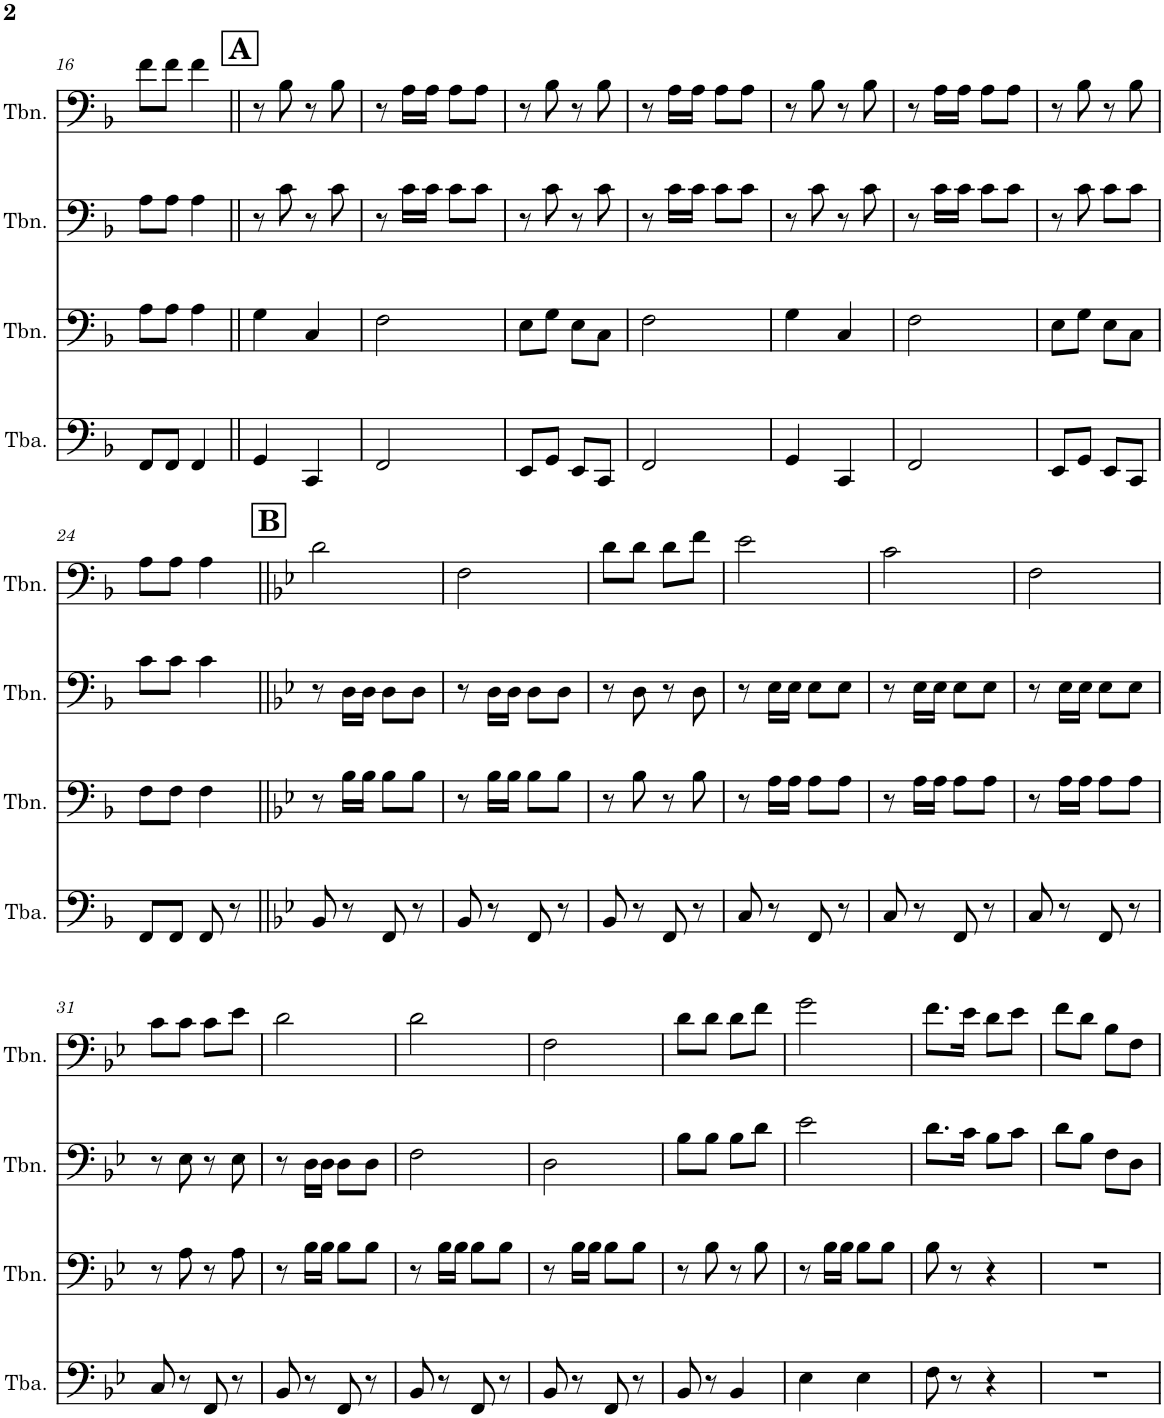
**kern	**kern	**kern	**kern
*part4	*part3	*part2	*part1
*staff4	*staff3	*staff2	*staff1
*I"Tuba	*I"Trombone	*I"Trombone	*I"Trombone
*I'Tba.	*I'Tbn.	*I'Tbn.	*I'Tbn.
!!LO:PB:g=z
*clefF4	*clefF4	*clefF4	*clefF4
*k[b-]	*k[b-]	*k[b-]	*k[b-]
*M2/4	*M2/4	*M2/4	*M2/4
=16	=16	=16	=16
8FF/L	8A\L	8A\L	8f\L
8FF/J	8A\J	8A\J	8f\J
4FF/	4A\	4A\	4f\
!!LO:REH:place=s1:a:B:cj:fs=14:t=A
=17||	=17||	=17||	=17||
4GG/	4G\	8r	8r
.	.	8c\	8B-\
4CC/	4C/	8r	8r
.	.	8c\	8B-\
=18	=18	=18	=18
2FF/	2F\	8r	8r
.	.	16c\LL	16A\LL
.	.	16c\JJ	16A\JJ
.	.	8c\L	8A\L
.	.	8c\J	8A\J
=19	=19	=19	=19
8EE/L	8E\L	8r	8r
8GG/J	8G\J	8c\	8B-\
8EE/L	8E\L	8r	8r
8CC/J	8C\J	8c\	8B-\
=20	=20	=20	=20
2FF/	2F\	8r	8r
.	.	16c\LL	16A\LL
.	.	16c\JJ	16A\JJ
.	.	8c\L	8A\L
.	.	8c\J	8A\J
=21	=21	=21	=21
4GG/	4G\	8r	8r
.	.	8c\	8B-\
4CC/	4C/	8r	8r
.	.	8c\	8B-\
=22	=22	=22	=22
2FF/	2F\	8r	8r
.	.	16c\LL	16A\LL
.	.	16c\JJ	16A\JJ
.	.	8c\L	8A\L
.	.	8c\J	8A\J
=23	=23	=23	=23
8EE/L	8E\L	8r	8r
8GG/J	8G\J	8c\	8B-\
8EE/L	8E\L	8c\L	8r
8CC/J	8C\J	8c\J	8B-\
!!LO:LB:g=z
=24	=24	=24	=24
8FF/L	8F\L	8c\L	8A\L
8FF/J	8F\J	8c\J	8A\J
8FF/	4F\	4c\	4A\
8r	.	.	.
!!LO:REH:place=s1:a:B:cj:fs=14:t=B
=25||	=25||	=25||	=25||
*k[b-e-]	*k[b-e-]	*k[b-e-]	*k[b-e-]
8BB-/	8r	8r	2d\
8r	16B-\LL	16D\LL	.
.	16B-\JJ	16D\JJ	.
8FF/	8B-\L	8D\L	.
8r	8B-\J	8D\J	.
=26	=26	=26	=26
8BB-/	8r	8r	2F\
8r	16B-\LL	16D\LL	.
.	16B-\JJ	16D\JJ	.
8FF/	8B-\L	8D\L	.
8r	8B-\J	8D\J	.
=27	=27	=27	=27
8BB-/	8r	8r	8d\L
8r	8B-\	8D\	8d\J
8FF/	8r	8r	8d\L
8r	8B-\	8D\	8f\J
=28	=28	=28	=28
8C/	8r	8r	2e-\
8r	16A\LL	16E-\LL	.
.	16A\JJ	16E-\JJ	.
8FF/	8A\L	8E-\L	.
8r	8A\J	8E-\J	.
=29	=29	=29	=29
8C/	8r	8r	2c\
8r	16A\LL	16E-\LL	.
.	16A\JJ	16E-\JJ	.
8FF/	8A\L	8E-\L	.
8r	8A\J	8E-\J	.
=30	=30	=30	=30
8C/	8r	8r	2F\
8r	16A\LL	16E-\LL	.
.	16A\JJ	16E-\JJ	.
8FF/	8A\L	8E-\L	.
8r	8A\J	8E-\J	.
!!LO:LB:g=z
=31	=31	=31	=31
8C/	8r	8r	8c\L
8r	8A\	8E-\	8c\J
8FF/	8r	8r	8c\L
8r	8A\	8E-\	8e-\J
=32	=32	=32	=32
8BB-/	8r	8r	2d\
8r	16B-\LL	16D\LL	.
.	16B-\JJ	16D\JJ	.
8FF/	8B-\L	8D\L	.
8r	8B-\J	8D\J	.
=33	=33	=33	=33
8BB-/	8r	2F\	2d\
8r	16B-\LL	.	.
.	16B-\JJ	.	.
8FF/	8B-\L	.	.
8r	8B-\J	.	.
=34	=34	=34	=34
8BB-/	8r	2D\	2F\
8r	16B-\LL	.	.
.	16B-\JJ	.	.
8FF/	8B-\L	.	.
8r	8B-\J	.	.
=35	=35	=35	=35
8BB-/	8r	8B-\L	8d\L
8r	8B-\	8B-\J	8d\J
4BB-/	8r	8B-\L	8d\L
.	8B-\	8d\J	8f\J
=36	=36	=36	=36
4E-\	8r	2e-\	2g\
.	16B-\LL	.	.
.	16B-\JJ	.	.
4E-\	8B-\L	.	.
.	8B-\J	.	.
=37	=37	=37	=37
8F\	8B-\	8.d\L	8.f\L
8r	8r	.	.
.	.	16c\Jk	16e-\Jk
4r	4r	8B-\L	8d\L
.	.	8c\J	8e-\J
=38	=38	=38	=38
2r	2r	8d\L	8f\L
.	.	8B-\J	8d\J
.	.	8F\L	8B-\L
.	.	8D\J	8F\J
=	=	=	=
*-	*-	*-	*-
